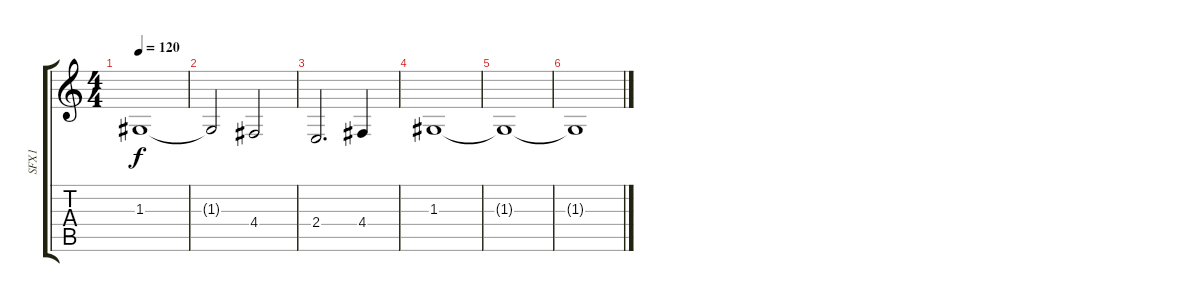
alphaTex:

\track ("SFX1" "SFX1") {instrument stringensemble1}
\staff {score tabs}
\tuning (E4 B3 G3 D3 A2 E2) {hide}
\ts (4 4)
\tempo 120
\clef g2
\ks c
1.3{t}.1{dy f} |
1.3{t}.2 4.4.2 |
2.4.2{d} 4.4.4 |
1.3.1 |
1.3{t}.1 |
1.3{t}.1
